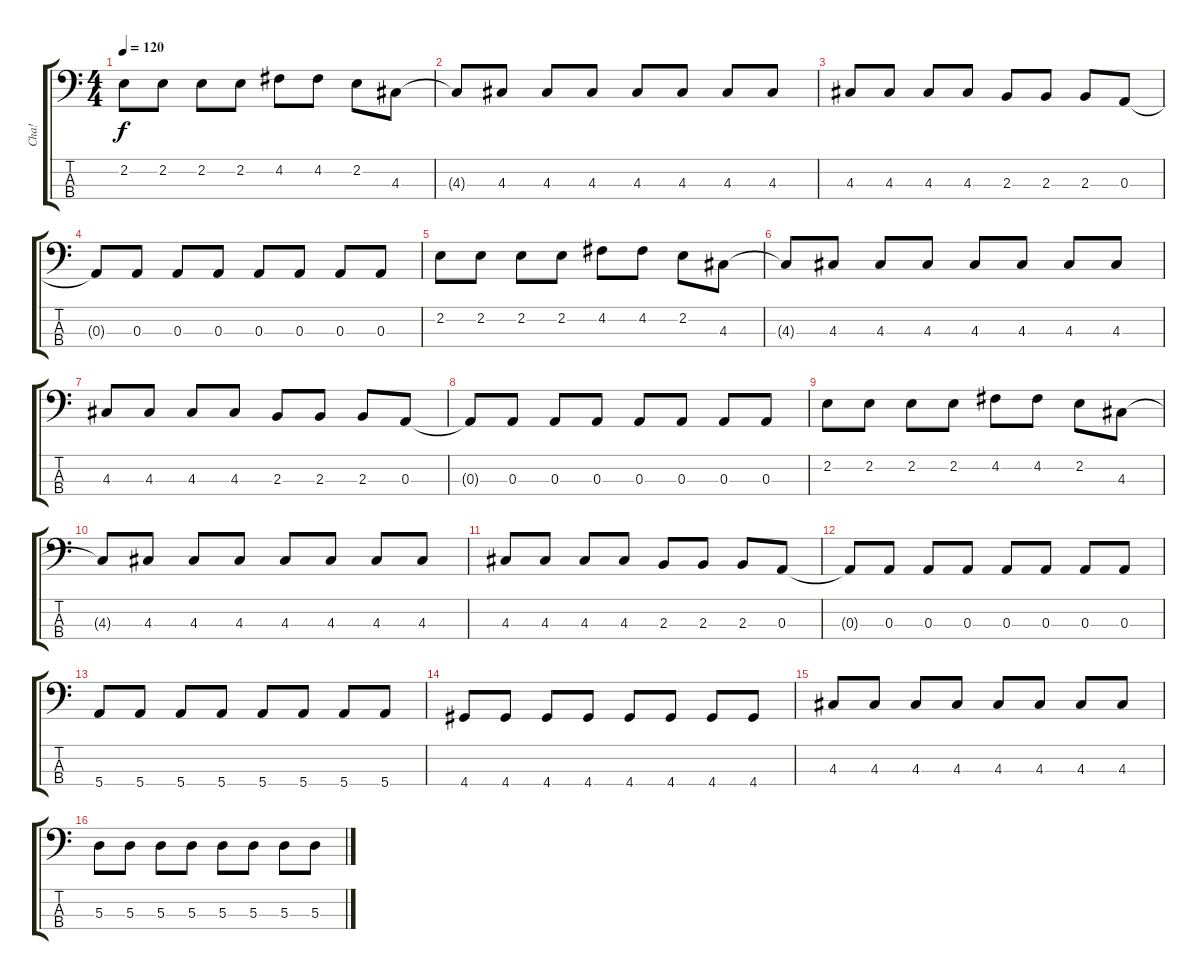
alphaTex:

\track ("Cha!" "Cha!") {instrument electricbasspick}
\staff {score tabs}
\tuning (G2 D2 A1 E1) {hide}
\ts (4 4)
\tempo 120
\clef f4
\ks c
2.2.8{dy f} 2.2.8 2.2.8 2.2.8 4.2.8 4.2.8 2.2.8 4.3.8 |
4.3{t}.8 4.3.8 4.3.8 4.3.8 4.3.8 4.3.8 4.3.8 4.3.8 |
4.3.8 4.3.8 4.3.8 4.3.8 2.3.8 2.3.8 2.3.8 0.3.8 |
0.3{t}.8 0.3.8 0.3.8 0.3.8 0.3.8 0.3.8 0.3.8 0.3.8 |
2.2.8 2.2.8 2.2.8 2.2.8 4.2.8 4.2.8 2.2.8 4.3.8 |
4.3{t}.8 4.3.8 4.3.8 4.3.8 4.3.8 4.3.8 4.3.8 4.3.8 |
4.3.8 4.3.8 4.3.8 4.3.8 2.3.8 2.3.8 2.3.8 0.3.8 |
0.3{t}.8 0.3.8 0.3.8 0.3.8 0.3.8 0.3.8 0.3.8 0.3.8 |
2.2.8 2.2.8 2.2.8 2.2.8 4.2.8 4.2.8 2.2.8 4.3.8 |
4.3{t}.8 4.3.8 4.3.8 4.3.8 4.3.8 4.3.8 4.3.8 4.3.8 |
4.3.8 4.3.8 4.3.8 4.3.8 2.3.8 2.3.8 2.3.8 0.3.8 |
0.3{t}.8 0.3.8 0.3.8 0.3.8 0.3.8 0.3.8 0.3.8 0.3.8 |
5.4.8 5.4.8 5.4.8 5.4.8 5.4.8 5.4.8 5.4.8 5.4.8 |
4.4.8 4.4.8 4.4.8 4.4.8 4.4.8 4.4.8 4.4.8 4.4.8 |
4.3.8 4.3.8 4.3.8 4.3.8 4.3.8 4.3.8 4.3.8 4.3.8 |
5.3.8 5.3.8 5.3.8 5.3.8 5.3.8 5.3.8 5.3.8 5.3.8
